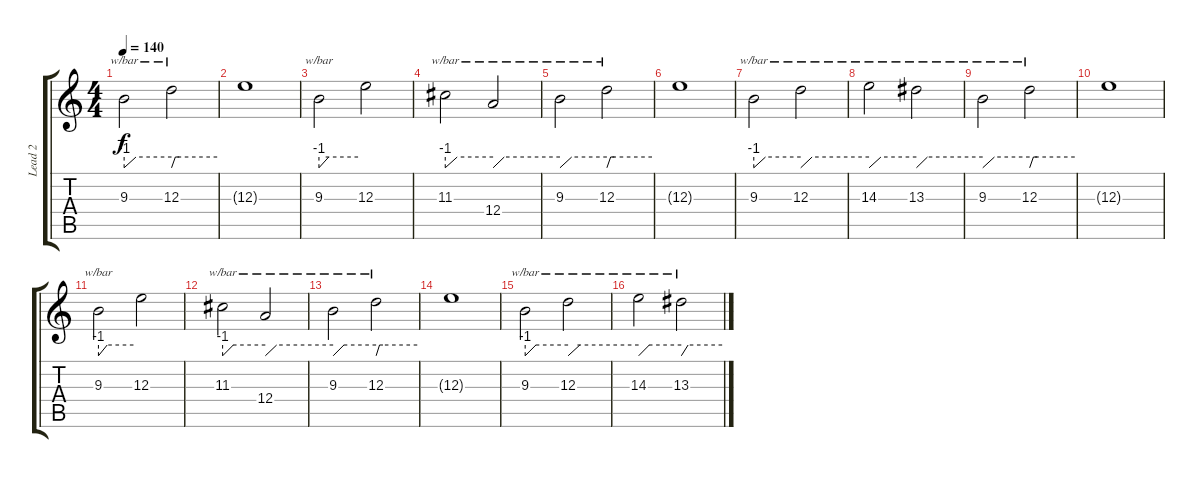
\track ("Lead 2" "Lead 2") {instrument distortionguitar}
\staff {score tabs}
\tuning (Db4 Ab3 E3 B2 Gb2 Db2) {hide}
\ts (4 4)
\tempo 140
\clef g2
\ks c
9.3.2{tbe (custom default 0 -4 15 0 60 0) dy f} 12.3.2{tbe (custom default 0 -4 5 0 10 0 60 0)} |
12.3{t}.1 |
9.3.2{tbe (custom default 0 -4 15 0 60 0)} 12.3.2 |
11.3.2{tbe (custom default 0 -4 15 0 60 0)} 12.4.2{tbe (custom default 0 -4 10 0 60 0)} |
9.3.2{tbe (custom default 0 -4 15 0 60 0)} 12.3.2{tbe (custom default 0 -4 5 0 10 0 60 0)} |
12.3{t}.1 |
9.3.2{tbe (custom default 0 -4 15 0 60 0)} 12.3.2{tbe (custom default 0 -4 10 0 60 0)} |
14.3.2{tbe (custom default 0 -4 15 0 60 0)} 13.3.2{tbe (custom default 0 -4 10 0 60 0)} |
9.3.2{tbe (custom default 0 -4 15 0 60 0)} 12.3.2{tbe (custom default 0 -4 5 0 10 0 60 0)} |
12.3{t}.1 |
9.3.2{tbe (custom default 0 -4 15 0 60 0)} 12.3.2 |
11.3.2{tbe (custom default 0 -4 15 0 60 0)} 12.4.2{tbe (custom default 0 -4 10 0 60 0)} |
9.3.2{tbe (custom default 0 -4 15 0 60 0)} 12.3.2{tbe (custom default 0 -4 5 0 10 0 60 0)} |
12.3{t}.1 |
9.3.2{tbe (custom default 0 -4 15 0 60 0)} 12.3.2{tbe (custom default 0 -4 10 0 60 0)} |
14.3.2{tbe (custom default 0 -4 15 0 60 0)} 13.3.2{tbe (custom default 0 -4 10 0 60 0)}
